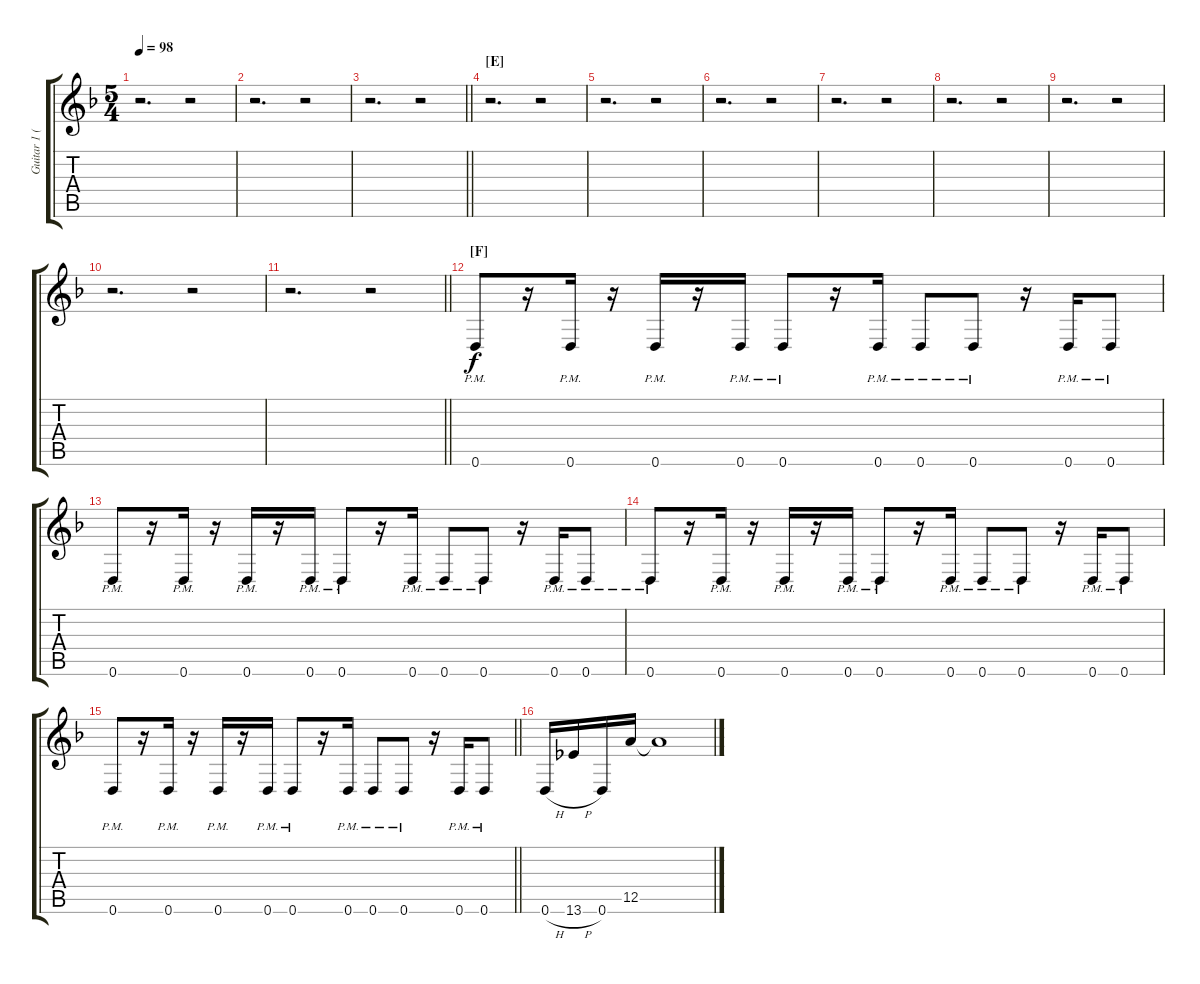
\track ("Guitar 1 (left)" "Guitar 1 (") {instrument distortionguitar}
\staff {score tabs}
\tuning (E4 B3 G3 D3 A2 D2) {hide}
\ts (5 4)
\tempo 98
\clef g2
\ks dminor
r.2{d dy f} r.2 |
r.2{d} r.2 |
\barLineRight lightlight
r.2{d} r.2 |
\section ("" "[E]")
r.2{d} r.2 |
r.2{d} r.2 |
r.2{d} r.2 |
r.2{d} r.2 |
r.2{d} r.2 |
r.2{d} r.2 |
r.2{d} r.2 |
\barLineRight lightlight
r.2{d} r.2 |
\section ("" "[F]")
0.6{pm}.8{beam merge} r.16 0.6{pm}.16 r.16 0.6{pm}.16 r.16{beam merge} 0.6{pm}.16{beam split} 0.6{pm}.8 r.16 0.6{pm}.16{beam split} 0.6{pm}.8{beam merge} 0.6{pm}.8 r.16 0.6{pm}.16{beam merge} 0.6{pm}.8 |
0.6{pm}.8{beam merge} r.16 0.6{pm}.16 r.16 0.6{pm}.16 r.16{beam merge} 0.6{pm}.16{beam split} 0.6{pm}.8 r.16 0.6{pm}.16{beam split} 0.6{pm}.8{beam merge} 0.6{pm}.8 r.16 0.6{pm}.16{beam merge} 0.6{pm}.8 |
0.6{pm}.8{beam merge} r.16 0.6{pm}.16 r.16 0.6{pm}.16 r.16{beam merge} 0.6{pm}.16{beam split} 0.6{pm}.8 r.16 0.6{pm}.16{beam split} 0.6{pm}.8{beam merge} 0.6{pm}.8 r.16 0.6{pm}.16{beam merge} 0.6{pm}.8 |
\barLineRight lightlight
0.6{pm}.8{beam merge} r.16 0.6{pm}.16 r.16 0.6{pm}.16 r.16{beam merge} 0.6{pm}.16{beam split} 0.6{pm}.8 r.16 0.6{pm}.16{beam split} 0.6{pm}.8{beam merge} 0.6{pm}.8 r.16 0.6{pm}.16{beam merge} 0.6{pm}.8 |
0.6{h}.16 13.6{h}.16 0.6.16 12.5.16 12.5{t}.1
